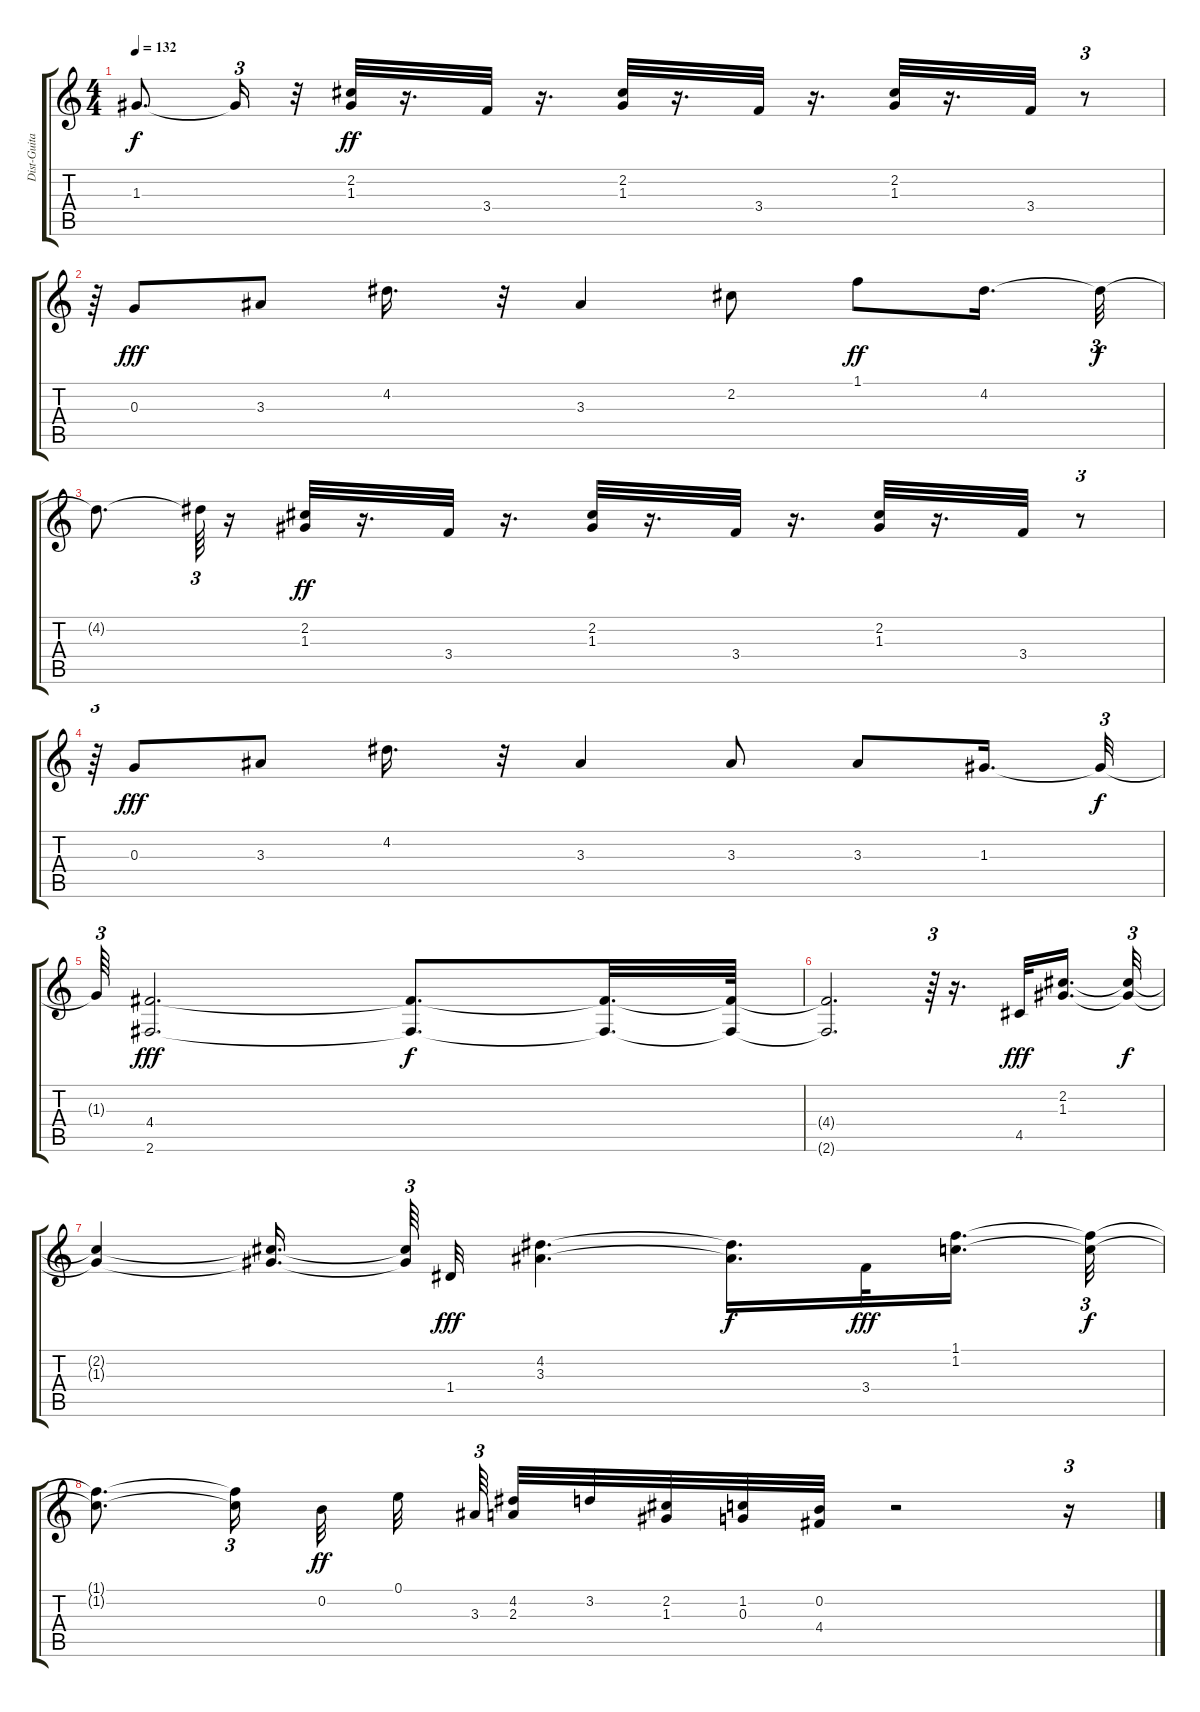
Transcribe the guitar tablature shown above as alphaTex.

\track ("Dist-Guitar" "Dist-Guita") {instrument distortionguitar}
\staff {score tabs}
\tuning (E4 B3 G3 D3 A2 E2) {hide}
\ts (4 4)
\tempo 132
\clef g2
\ks c
1.3{t}.8{d dy f} 1.3{t}.16{tu (3 2)} r.32 (2.2 1.3).32{dy ff} r.16{d} 3.4.32 r.16{d} (2.2 1.3).32 r.16{d} 3.4.32 r.16{d} (2.2 1.3).32 r.16{d} 3.4.32 r.8{tu (3 2)} |
r.64{tu (3 2)} 0.3.8{dy fff} 3.3.8 4.2.16{d} r.32 3.3.4 2.2.8 1.1.8{dy ff} 4.2.16{d} 4.2{t}.32{tu (3 2) dy f} |
4.2{t}.8{d} 4.2{t}.64{tu (3 2)} r.16 (2.2 1.3).32{dy ff} r.16{d} 3.4.32 r.16{d} (2.2 1.3).32 r.16{d} 3.4.32 r.16{d} (2.2 1.3).32 r.16{d} 3.4.32 r.8{tu (3 2)} |
r.64{tu (3 2)} 0.3.8{dy fff} 3.3.8 4.2.16{d} r.32 3.3.4 3.3.8 3.3.8 1.3.16{d} 1.3{t}.32{tu (3 2) dy f} |
1.3{t}.64{tu (3 2)} (4.4 2.6).2{d dy fff} (4.4{t} 2.6{t}).8{d dy f} (4.4{t} 2.6{t}).32{d} (4.4{t} 2.6{t}).64 |
(4.4{t} 2.6{t}).2{d} r.64{tu (3 2)} r.16{d} 4.5.32{dy fff} (2.2 1.3).16{d beam splitsecondary} (2.2{t} 1.3{t}).32{tu (3 2) dy f} |
(2.2{t} 1.3{t}).4 (2.2{t} 1.3{t}).16{d beam splitsecondary} (2.2{t} 1.3{t}).64{tu (3 2)} 1.4.32{dy fff} (4.2 3.3).4{d} (4.2{t} 3.3{t}).16{d dy f} 3.4.32{dy fff} (1.1 1.2).16{d beam splitsecondary} (1.1{t} 1.2{t}).32{tu (3 2) dy f} |
(1.1{t} 1.2{t}).8{d} (1.1{t} 1.2{t}).16{tu (3 2)} 0.2.32{dy ff} 0.1.32{beam splitsecondary} 3.3.64{tu (3 2) beam splitsecondary} (4.2 2.3).32 3.2.32 (2.2 1.3).32 (1.2 0.3).32 (0.2 4.4).32 r.2 r.16{tu (3 2)}
